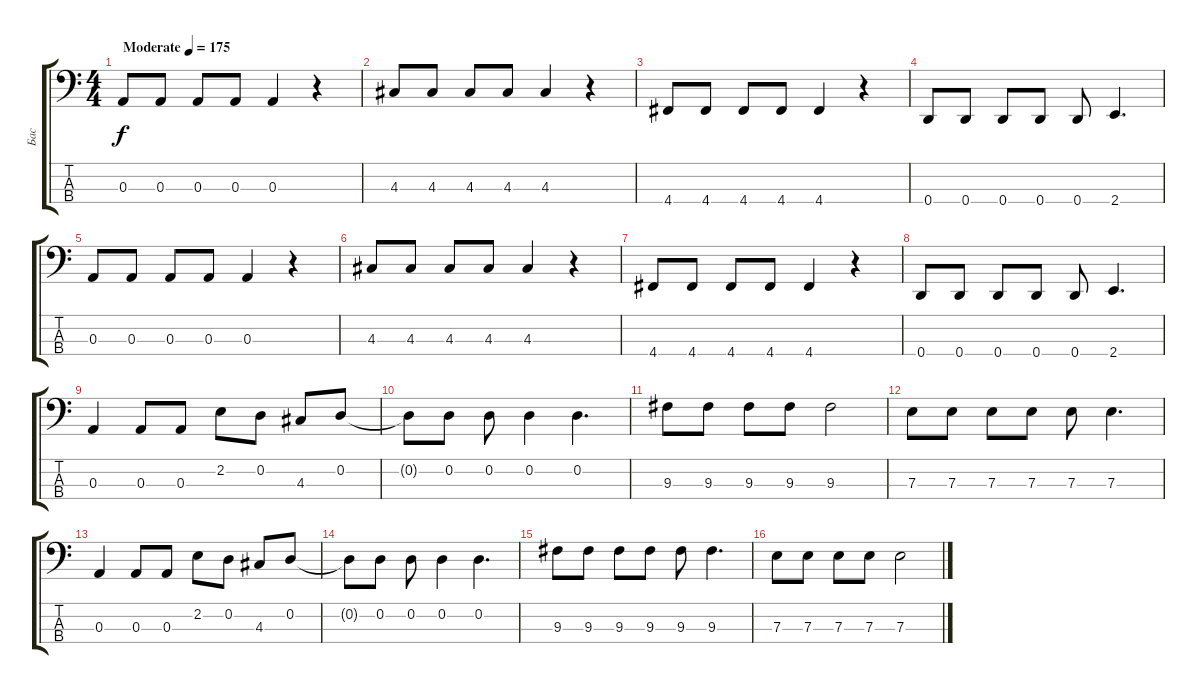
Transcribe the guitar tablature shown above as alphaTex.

\track ("Бас" "Бас") {instrument electricbassfinger}
\staff {score tabs}
\tuning (G2 D2 A1 D1) {hide}
\ts (4 4)
\tempo (175 "Moderate")
\clef f4
\ks c
0.3.8{dy f instrument electricbassfinger} 0.3.8 0.3.8 0.3.8 0.3.4 r.4 |
4.3.8 4.3.8 4.3.8 4.3.8 4.3.4 r.4 |
4.4.8 4.4.8 4.4.8 4.4.8 4.4.4 r.4 |
0.4.8 0.4.8 0.4.8 0.4.8 0.4.8 2.4.4{d} |
0.3.8 0.3.8 0.3.8 0.3.8 0.3.4 r.4 |
4.3.8 4.3.8 4.3.8 4.3.8 4.3.4 r.4 |
4.4.8 4.4.8 4.4.8 4.4.8 4.4.4 r.4 |
0.4.8 0.4.8 0.4.8 0.4.8 0.4.8 2.4.4{d} |
0.3.4 0.3.8 0.3.8 2.2.8 0.2.8 4.3.8 0.2.8 |
0.2{t}.8 0.2.8 0.2.8 0.2.4 0.2.4{d} |
9.3.8 9.3.8 9.3.8 9.3.8 9.3.2 |
7.3.8 7.3.8 7.3.8 7.3.8 7.3.8 7.3.4{d} |
0.3.4 0.3.8 0.3.8 2.2.8 0.2.8 4.3.8 0.2.8 |
0.2{t}.8 0.2.8 0.2.8 0.2.4 0.2.4{d} |
9.3.8 9.3.8 9.3.8 9.3.8 9.3.8 9.3.4{d} |
7.3.8 7.3.8 7.3.8 7.3.8 7.3.2
